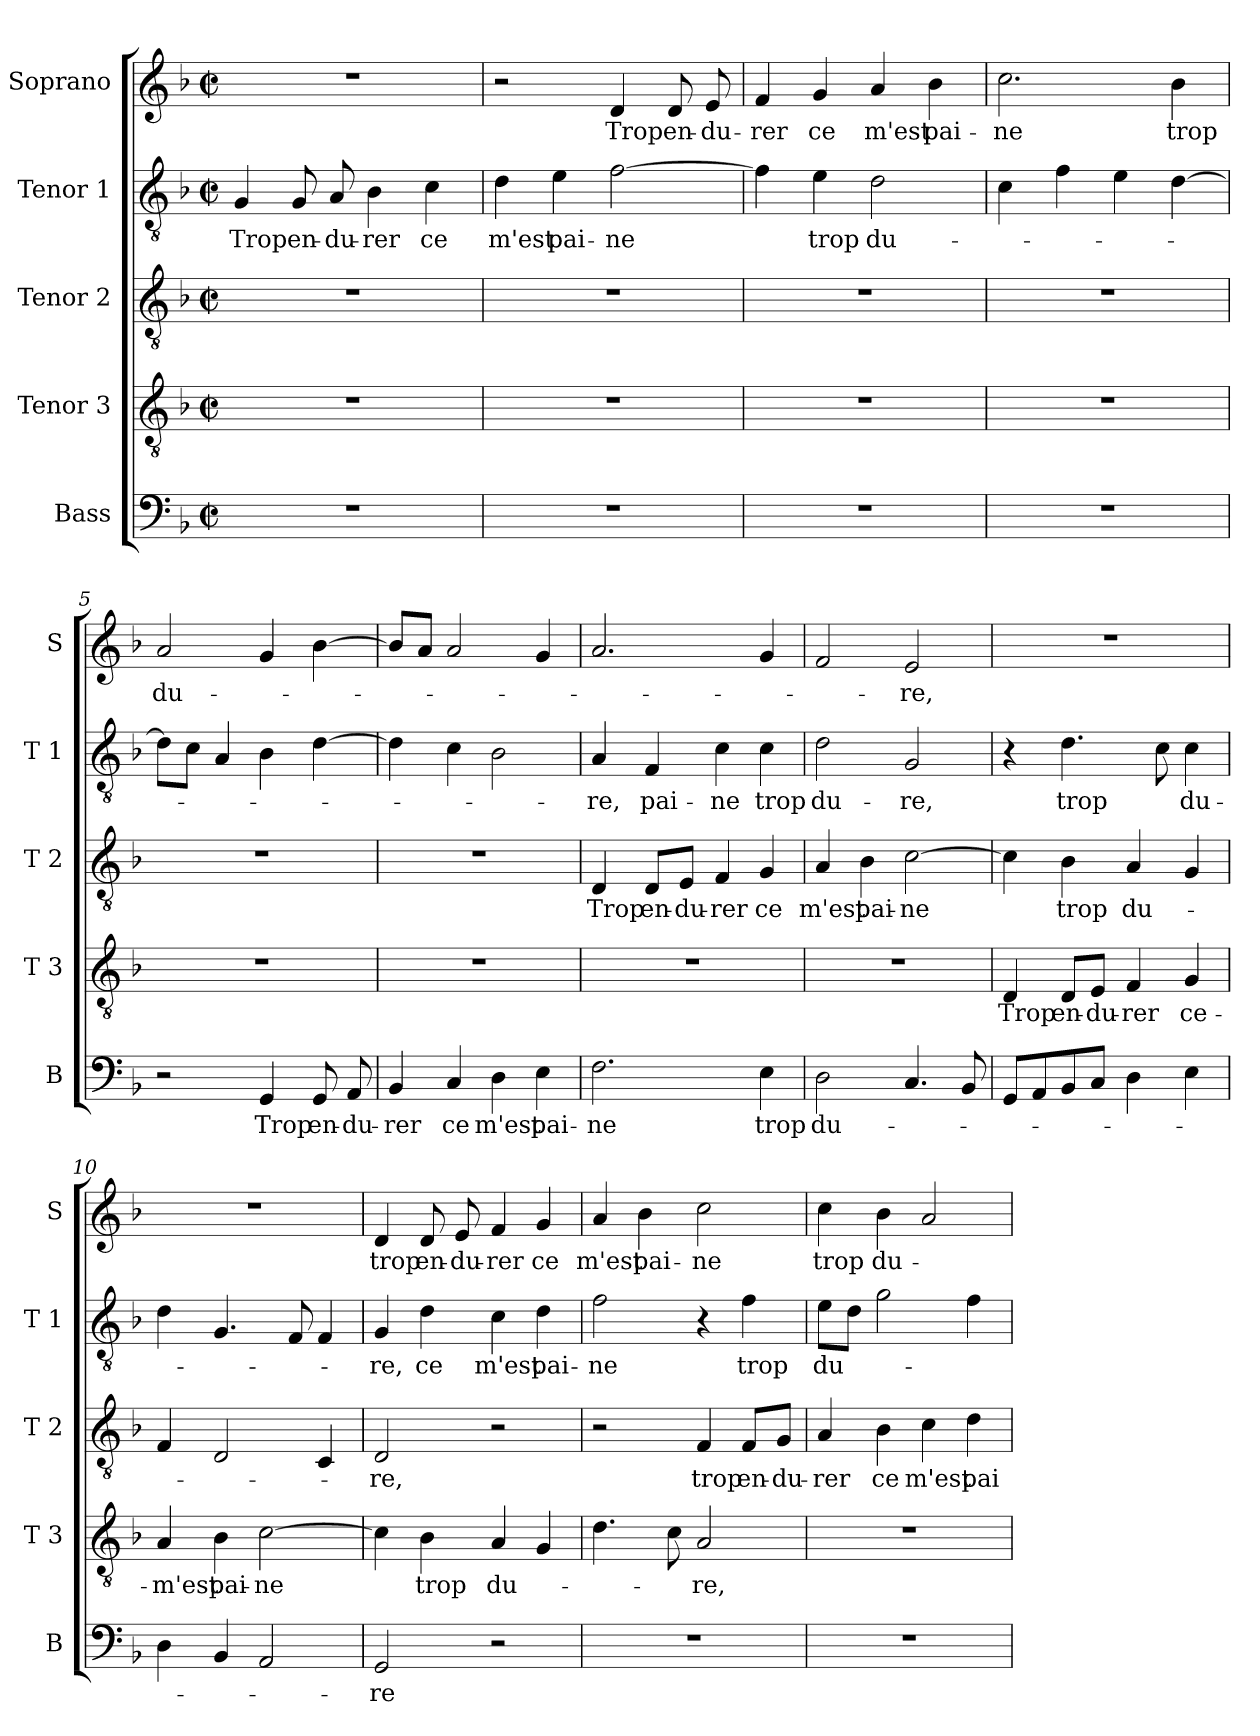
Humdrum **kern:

**kern	**text	**kern	**text	**kern	**text	**kern	**text	**kern	**text
*part5	*part5	*part4	*part4	*part3	*part3	*part2	*part2	*part1	*part1
*staff5	*staff5	*staff4	*staff4	*staff3	*staff3	*staff2	*staff2	*staff1	*staff1
*I"Bass	*	*I"Tenor 3	*	*I"Tenor 2	*	*I"Tenor 1	*	*I"Soprano	*
*I'B	*	*I'T 3	*	*I'T 2	*	*I'T 1	*	*I'S	*
*clefF4	*	*clefGv2	*	*clefGv2	*	*clefGv2	*	*clefG2	*
*k[b-]	*	*k[b-]	*	*k[b-]	*	*k[b-]	*	*k[b-]	*
*F:	*	*F:	*	*F:	*	*F:	*	*F:	*
*M2/2	*	*M2/2	*	*M2/2	*	*M2/2	*	*M2/2	*
*met(c|)	*	*met(c|)	*	*met(c|)	*	*met(c|)	*	*met(c|)	*
=1	=1	=1	=1	=1	=1	=1	=1	=1	=1
1r	.	1r	.	1r	.	4G/	Trop	1r	.
.	.	.	.	.	.	8G/	en-	.	.
.	.	.	.	.	.	8A/	-du-	.	.
.	.	.	.	.	.	4B-\	-rer	.	.
.	.	.	.	.	.	4c\	ce	.	.
=2	=2	=2	=2	=2	=2	=2	=2	=2	=2
1r	.	1r	.	1r	.	4d\	m'est	2r	.
.	.	.	.	.	.	4e\	pai-	.	.
.	.	.	.	.	.	[2f\	-ne	4d/	Trop
.	.	.	.	.	.	.	.	8d/	en-
.	.	.	.	.	.	.	.	8e/	-du-
=3	=3	=3	=3	=3	=3	=3	=3	=3	=3
1r	.	1r	.	1r	.	4f\]	.	4f/	-rer
.	.	.	.	.	.	4e\	trop	4g/	ce
.	.	.	.	.	.	2d\	du-	4a/	m'est
.	.	.	.	.	.	.	.	4b-\	pai-
=4	=4	=4	=4	=4	=4	=4	=4	=4	=4
1r	.	1r	.	1r	.	4c\	.	2.cc\	-ne
.	.	.	.	.	.	4f\	.	.	.
.	.	.	.	.	.	4e\	.	.	.
.	.	.	.	.	.	[4d\	.	4b-\	trop
=5	=5	=5	=5	=5	=5	=5	=5	=5	=5
2r	.	1r	.	1r	.	8d\L]	.	2a/	du-
.	.	.	.	.	.	8c\J	.	.	.
.	.	.	.	.	.	4A/	.	.	.
4GG/	Trop	.	.	.	.	4B-\	.	4g/	.
8GG/	en-	.	.	.	.	[4d\	.	[4b-\	.
8AA/	-du-	.	.	.	.	.	.	.	.
!!LO:LB:g=z
=6	=6	=6	=6	=6	=6	=6	=6	=6	=6
4BB-/	-rer	1r	.	1r	.	4d\]	.	8b-/L]	.
.	.	.	.	.	.	.	.	8a/J	.
4C/	ce	.	.	.	.	4c\	.	2a/	.
4D\	m'est	.	.	.	.	2B-\	.	.	.
4E\	pai-	.	.	.	.	.	.	4g/	.
=7	=7	=7	=7	=7	=7	=7	=7	=7	=7
2.F\	-ne	1r	.	4D/	Trop	4A/	-re,	2.a/	.
.	.	.	.	8D/L	en-	4F/	pai-	.	.
.	.	.	.	8E/J	-du-	.	.	.	.
.	.	.	.	4F/	-rer	4c\	-ne	.	.
4E\	trop	.	.	4G/	ce	4c\	trop	4g/	.
=8	=8	=8	=8	=8	=8	=8	=8	=8	=8
2D\	du-	1r	.	4A/	m'est	2d\	du-	2f/	.
.	.	.	.	4B-\	pai-	.	.	.	.
4.C/	.	.	.	[2c\	-ne	2G/	-re,	2e/	-re,
8BB-/	.	.	.	.	.	.	.	.	.
=9	=9	=9	=9	=9	=9	=9	=9	=9	=9
8GG/L	.	4D/	Trop	4c\]	.	4r	.	1r	.
8AA/	.	.	.	.	.	.	.	.	.
8BB-/	.	8D/L	en-	4B-\	trop	4.d\	trop	.	.
8C/J	.	8E/J	-du-	.	.	.	.	.	.
4D\	.	4F/	-rer	4A/	du-	.	.	.	.
.	.	.	.	.	.	8c\	.	.	.
4E\	.	4G/	ce-	4G/	.	4c\	du-	.	.
=10	=10	=10	=10	=10	=10	=10	=10	=10	=10
4D\	.	4A/	-m'est	4F/	.	4d\	.	1r	.
4BB-/	.	4B-\	pai-	2D/	.	4.G/	.	.	.
2AA/	.	[2c\	-ne	.	.	.	.	.	.
.	.	.	.	.	.	8F/	.	.	.
.	.	.	.	4C/	.	4F/	.	.	.
!!LO:PB:g=z
=11	=11	=11	=11	=11	=11	=11	=11	=11	=11
2GG/	-re	4c\]	.	2D/	-re,	4G/	-re,	4d/	trop
.	.	4B-\	trop	.	.	4d\	ce	8d/	en-
.	.	.	.	.	.	.	.	8e/	-du-
2r	.	4A/	du-	2r	.	4c\	m'est	4f/	-rer
.	.	4G/	.	.	.	4d\	pai-	4g/	ce
=12	=12	=12	=12	=12	=12	=12	=12	=12	=12
1r	.	4.d\	.	2r	.	2f\	-ne	4a/	m'est
.	.	.	.	.	.	.	.	4b-\	pai-
.	.	8c\	.	.	.	.	.	.	.
.	.	2A/	-re,	4F/	trop	4r	.	2cc\	-ne
.	.	.	.	8F/L	en-	4f\	trop	.	.
.	.	.	.	8G/J	-du-	.	.	.	.
=13	=13	=13	=13	=13	=13	=13	=13	=13	=13
1r	.	1r	.	4A/	-rer	8e\L	du-	4cc\	trop
.	.	.	.	.	.	8d\J	.	.	.
.	.	.	.	4B-\	ce	2g\	.	4b-\	du-
.	.	.	.	4c\	m'est	.	.	2a/	.
.	.	.	.	4d\	pai-	4f\	.	.	.
=	=	=	=	=	=	=	=	=	=
*-	*-	*-	*-	*-	*-	*-	*-	*-	*-
